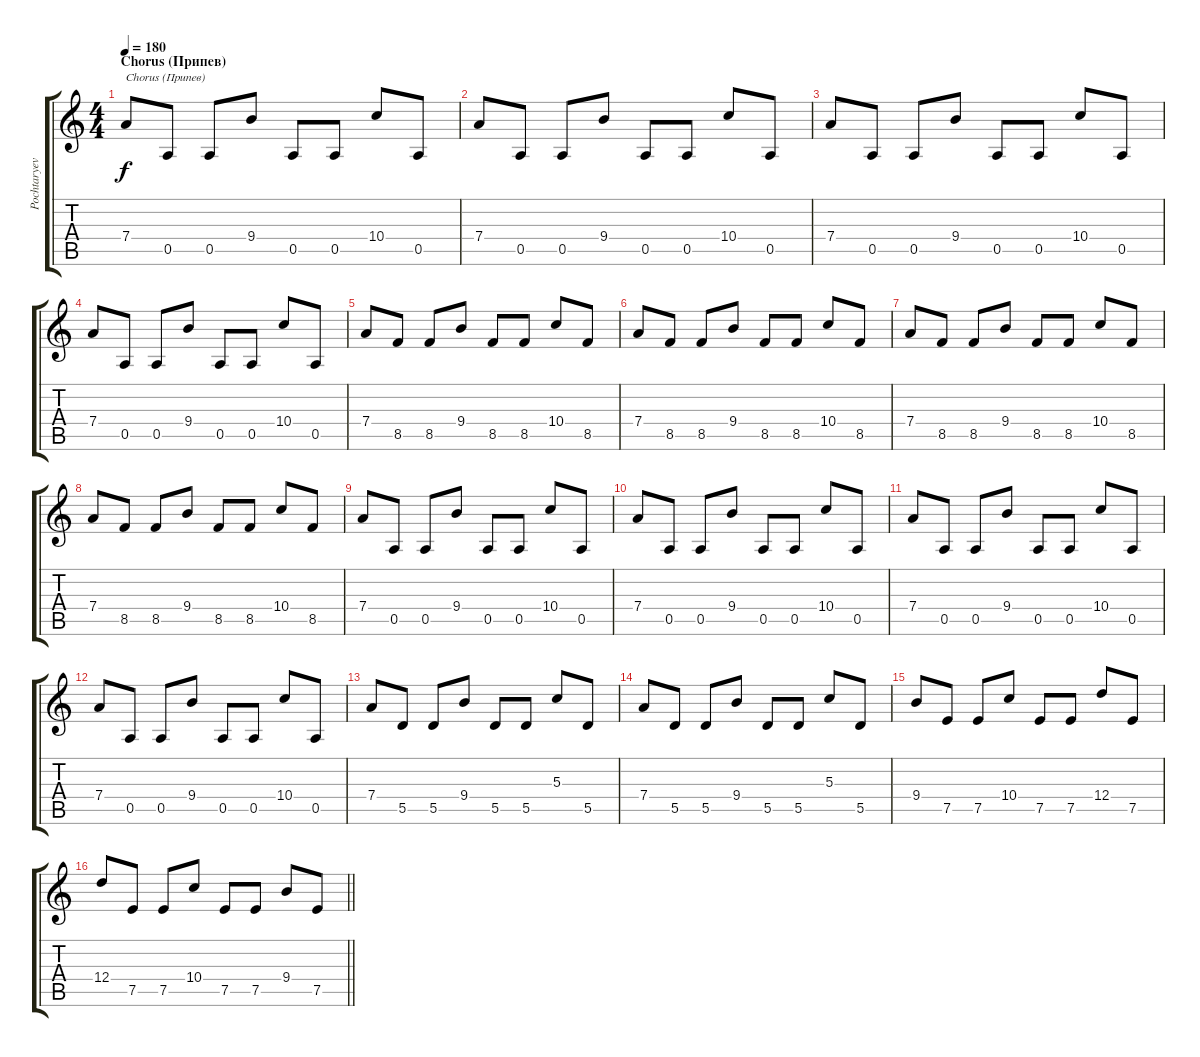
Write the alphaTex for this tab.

\track ("Pochtaryev Zhenya" "Pochtaryev") {instrument overdrivenguitar}
\staff {score tabs}
\tuning (E4 B3 G3 D3 A2 E2) {hide}
\ts (4 4)
\section ("" "Chorus (Припев)")
\tempo 180
\clef g2
\ks c
7.4.8{txt "Chorus (Припев)" dy f} 0.5.8 0.5.8 9.4.8 0.5.8 0.5.8 10.4.8 0.5.8 |
7.4.8 0.5.8 0.5.8 9.4.8 0.5.8 0.5.8 10.4.8 0.5.8 |
7.4.8 0.5.8 0.5.8 9.4.8 0.5.8 0.5.8 10.4.8 0.5.8 |
7.4.8 0.5.8 0.5.8 9.4.8 0.5.8 0.5.8 10.4.8 0.5.8 |
7.4.8 8.5.8 8.5.8 9.4.8 8.5.8 8.5.8 10.4.8 8.5.8 |
7.4.8 8.5.8 8.5.8 9.4.8 8.5.8 8.5.8 10.4.8 8.5.8 |
7.4.8 8.5.8 8.5.8 9.4.8 8.5.8 8.5.8 10.4.8 8.5.8 |
7.4.8 8.5.8 8.5.8 9.4.8 8.5.8 8.5.8 10.4.8 8.5.8 |
7.4.8 0.5.8 0.5.8 9.4.8 0.5.8 0.5.8 10.4.8 0.5.8 |
7.4.8 0.5.8 0.5.8 9.4.8 0.5.8 0.5.8 10.4.8 0.5.8 |
7.4.8 0.5.8 0.5.8 9.4.8 0.5.8 0.5.8 10.4.8 0.5.8 |
7.4.8 0.5.8 0.5.8 9.4.8 0.5.8 0.5.8 10.4.8 0.5.8 |
7.4.8 5.5.8 5.5.8 9.4.8 5.5.8 5.5.8 5.3.8 5.5.8 |
7.4.8 5.5.8 5.5.8 9.4.8 5.5.8 5.5.8 5.3.8 5.5.8 |
9.4.8 7.5.8 7.5.8 10.4.8 7.5.8 7.5.8 12.4.8 7.5.8 |
\barLineRight lightlight
12.4.8 7.5.8 7.5.8 10.4.8 7.5.8 7.5.8 9.4.8 7.5.8
